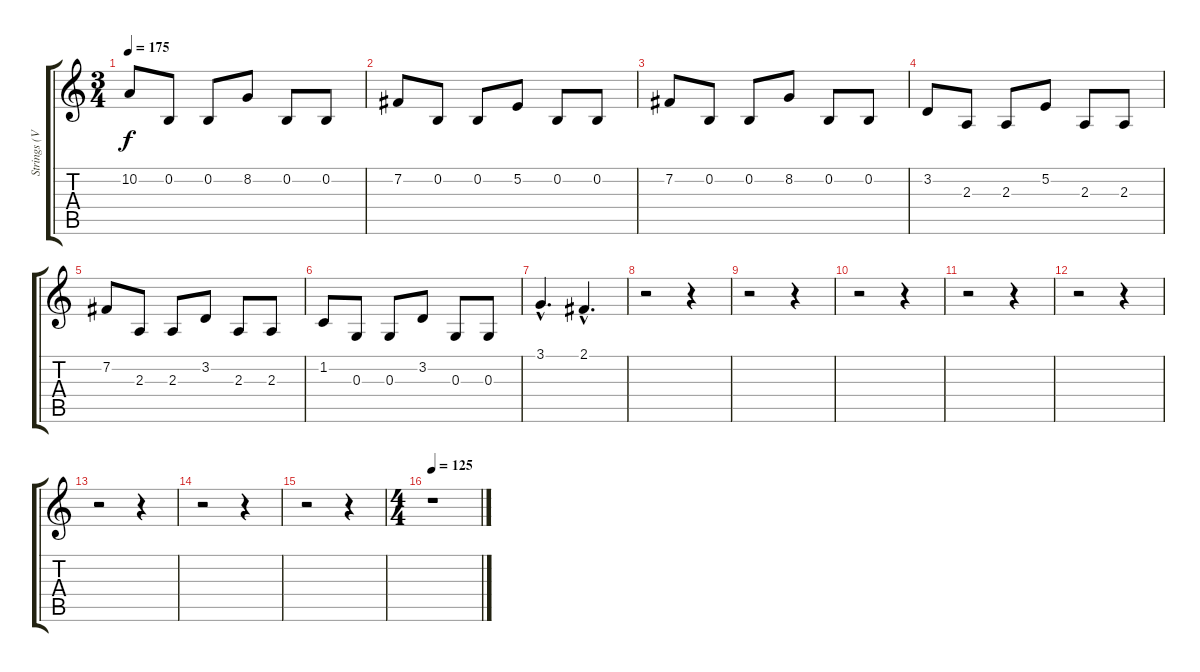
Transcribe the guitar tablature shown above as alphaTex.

\track ("Strings (Viola)" "Strings (V") {instrument viola}
\staff {score tabs}
\tuning (E4 B3 G3 D3 A2 E2) {hide}
\ts (3 4)
\tempo 175
\clef g2
\ks c
10.2.8{dy f} 0.2.8 0.2.8 8.2.8 0.2.8 0.2.8 |
7.2.8 0.2.8 0.2.8 5.2.8 0.2.8 0.2.8 |
7.2.8 0.2.8 0.2.8 8.2.8 0.2.8 0.2.8 |
3.2.8 2.3.8 2.3.8 5.2.8 2.3.8 2.3.8 |
7.2.8 2.3.8 2.3.8 3.2.8 2.3.8 2.3.8 |
1.2.8 0.3.8 0.3.8 3.2.8 0.3.8 0.3.8 |
3.1{hac}.4{d} 2.1{hac}.4{d} |
r.2 r.4 |
r.2 r.4 |
r.2 r.4 |
r.2 r.4 |
r.2 r.4 |
r.2 r.4 |
r.2 r.4 |
r.2 r.4 |
\ts (4 4)
\tempo 125
r.1
